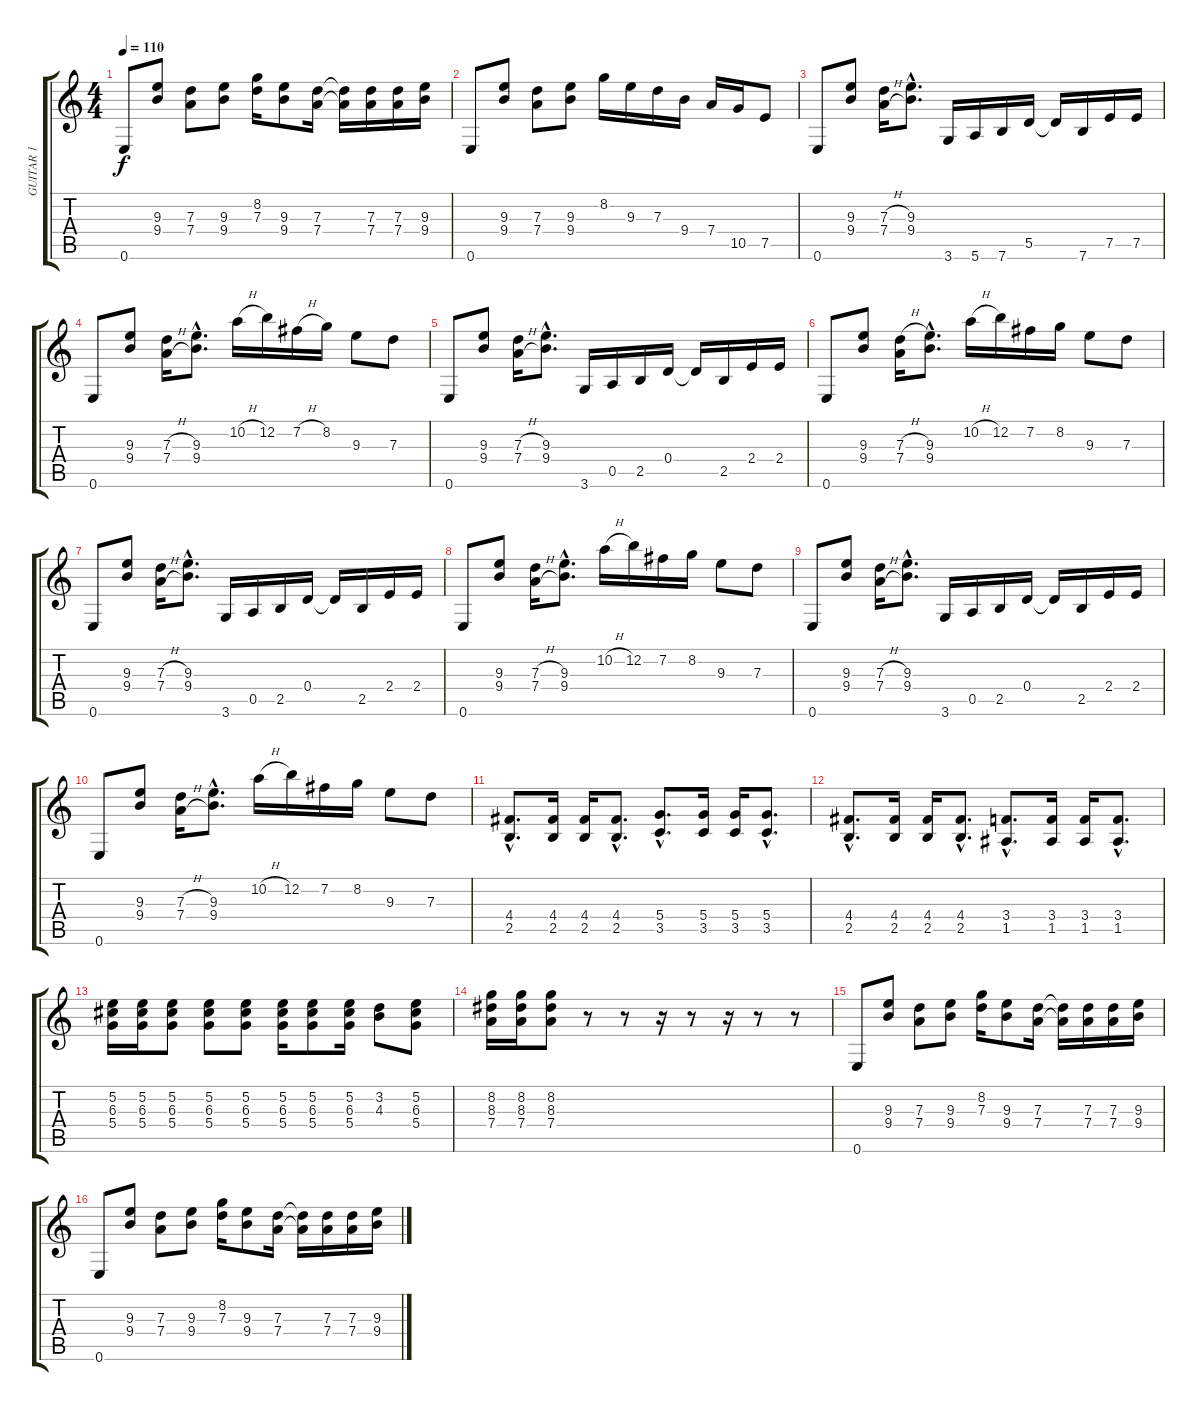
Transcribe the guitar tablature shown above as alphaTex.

\track ("GUITAR 1" "GUITAR 1") {instrument distortionguitar}
\staff {score tabs}
\tuning (E4 B3 G3 D3 A2 E2) {hide}
\ts (4 4)
\tempo 110
\clef g2
\ks c
0.6.8{dy f} (9.3 9.4).8 (7.3 7.4).8 (9.3 9.4).8 (8.2 7.3).16 (9.3 9.4).8 (7.3 7.4).16 (7.3{t} 7.4{t}).16 (7.3 7.4).16 (7.3 7.4).16 (9.3 9.4).16 |
0.6.8 (9.3 9.4).8 (7.3 7.4).8 (9.3 9.4).8 8.2.16 9.3.16 7.3.16 9.4.16 7.4.16 10.5.16 7.5.8 |
0.6.8 (9.3 9.4).8 (7.3{h} 7.4{h}).16 (9.3{hac} 9.4{hac}).8{d} 3.6.16 5.6.16 7.6.16 5.5.16 5.5{t}.16 7.6.16 7.5.16 7.5.16 |
0.6.8 (9.3 9.4).8 (7.3{h} 7.4{h}).16 (9.3{hac} 9.4{hac}).8{d} 10.2{h}.16 12.2.16 7.2{h}.16 8.2.16 9.3.8 7.3.8 |
0.6.8 (9.3 9.4).8 (7.3{h} 7.4{h}).16 (9.3{hac} 9.4{hac}).8{d} 3.6.16 0.5.16 2.5.16 0.4.16 0.4{t}.16 2.5.16 2.4.16 2.4.16 |
0.6.8 (9.3 9.4).8 (7.3{h} 7.4).16 (9.3{hac} 9.4{hac}).8{d} 10.2{h}.16 12.2.16 7.2.16 8.2.16 9.3.8 7.3.8 |
0.6.8 (9.3 9.4).8 (7.3{h} 7.4{h}).16 (9.3{hac} 9.4{hac}).8{d} 3.6.16 0.5.16 2.5.16 0.4.16 0.4{t}.16 2.5.16 2.4.16 2.4.16 |
0.6.8 (9.3 9.4).8 (7.3{h} 7.4{h}).16 (9.3{hac} 9.4{hac}).8{d} 10.2{h}.16 12.2.16 7.2.16 8.2.16 9.3.8 7.3.8 |
0.6.8 (9.3 9.4).8 (7.3{h} 7.4{h}).16 (9.3{hac} 9.4{hac}).8{d} 3.6.16 0.5.16 2.5.16 0.4.16 0.4{t}.16 2.5.16 2.4.16 2.4.16 |
0.6.8 (9.3 9.4).8 (7.3{h} 7.4{h}).16 (9.3{hac} 9.4{hac}).8{d} 10.2{h}.16 12.2.16 7.2.16 8.2.16 9.3.8 7.3.8 |
(4.4{hac} 2.5{hac}).8{d} (4.4 2.5).16 (4.4 2.5).16 (4.4{hac} 2.5{hac}).8{d} (5.4{hac} 3.5{hac}).8{d} (5.4 3.5).16 (5.4 3.5).16 (5.4{hac} 3.5{hac}).8{d} |
(4.4{hac} 2.5{hac}).8{d} (4.4 2.5).16 (4.4 2.5).16 (4.4{hac} 2.5{hac}).8{d} (3.4{hac} 1.5{hac}).8{d} (3.4 1.5).16 (3.4 1.5).16 (3.4{hac} 1.5{hac}).8{d} |
(5.2 6.3 5.4).16 (5.2 6.3 5.4).16 (5.2 6.3 5.4).8 (5.2 6.3 5.4).8 (5.2 6.3 5.4).8 (5.2 6.3 5.4).16 (5.2 6.3 5.4).8 (5.2 6.3 5.4).16 (3.2 4.3).8 (5.2 6.3 5.4).8 |
(8.2 8.3 7.4).16 (8.2 8.3 7.4).16 (8.2 8.3 7.4).8 r.8 r.8 r.16 r.8 r.16 r.8 r.8 |
0.6.8 (9.3 9.4).8 (7.3 7.4).8 (9.3 9.4).8 (8.2 7.3).16 (9.3 9.4).8 (7.3 7.4).16 (7.3{t} 7.4{t}).16 (7.3 7.4).16 (7.3 7.4).16 (9.3 9.4).16 |
0.6.8 (9.3 9.4).8 (7.3 7.4).8 (9.3 9.4).8 (8.2 7.3).16 (9.3 9.4).8 (7.3 7.4).16 (7.3{t} 7.4{t}).16 (7.3 7.4).16 (7.3 7.4).16 (9.3 9.4).16
